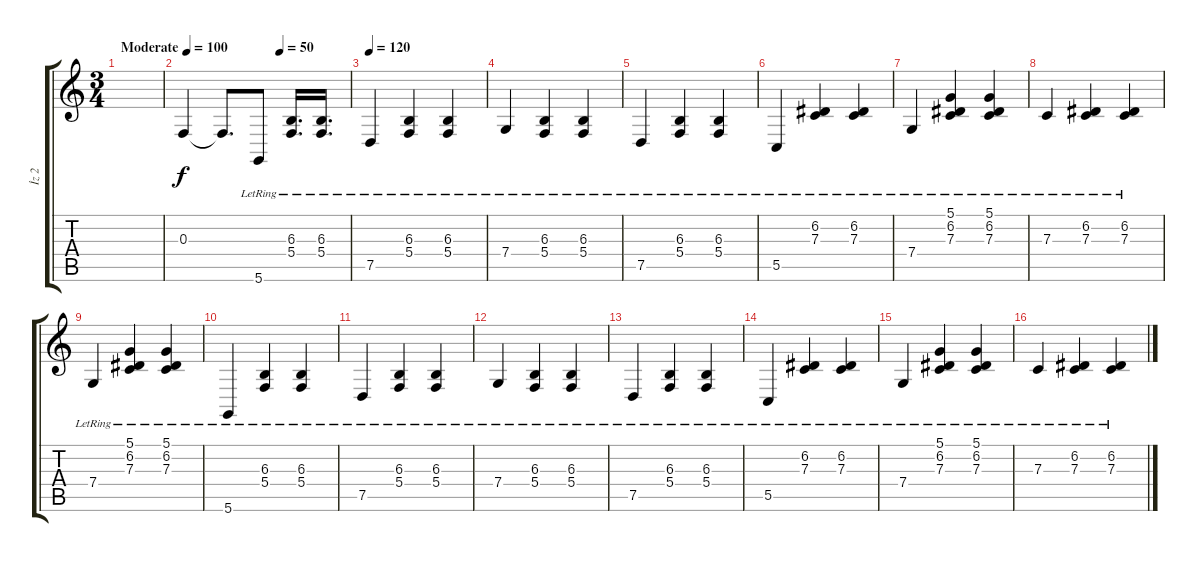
\track ("İz 2" "İz 2") {instrument orchestralharp}
\staff {score tabs}
\tuning (D4 A3 F3 C3 G2 D2) {hide}
\ts (3 4)
\tempo (100 "Moderate")
\clef g2
\ks c
|
\tempo (50 0.5833333333333334)
0.3.4 0.3{t}.8{d} 5.6{lr}.8 (6.3{lr} 5.4{lr}).16{d} (6.3{lr} 5.4{lr}).16{d} |
\tempo 120
7.5{lr}.4 (6.3{lr} 5.4{lr}).4 (6.3{lr} 5.4{lr}).4 |
7.4{lr}.4 (6.3{lr} 5.4{lr}).4 (6.3{lr} 5.4{lr}).4 |
7.5{lr}.4 (6.3{lr} 5.4{lr}).4 (6.3{lr} 5.4{lr}).4 |
5.5{lr}.4 (6.2{lr} 7.3{lr}).4 (6.2{lr} 7.3{lr}).4 |
7.4{lr}.4 (5.1{lr} 6.2{lr} 7.3{lr}).4 (5.1{lr} 6.2{lr} 7.3{lr}).4 |
7.3{lr}.4 (6.2{lr} 7.3{lr}).4 (6.2{lr} 7.3{lr}).4 |
7.4{lr}.4 (5.1{lr} 6.2{lr} 7.3{lr}).4 (5.1{lr} 6.2{lr} 7.3{lr}).4 |
5.6{lr}.4 (6.3{lr} 5.4{lr}).4 (6.3{lr} 5.4{lr}).4 |
7.5{lr}.4 (6.3{lr} 5.4{lr}).4 (6.3{lr} 5.4{lr}).4 |
7.4{lr}.4 (6.3{lr} 5.4{lr}).4 (6.3{lr} 5.4{lr}).4 |
7.5{lr}.4 (6.3{lr} 5.4{lr}).4 (6.3{lr} 5.4{lr}).4 |
5.5{lr}.4 (6.2{lr} 7.3{lr}).4 (6.2{lr} 7.3{lr}).4 |
7.4{lr}.4 (5.1{lr} 6.2{lr} 7.3{lr}).4 (5.1{lr} 6.2{lr} 7.3{lr}).4 |
7.3{lr}.4 (6.2{lr} 7.3{lr}).4 (6.2{lr} 7.3{lr}).4
